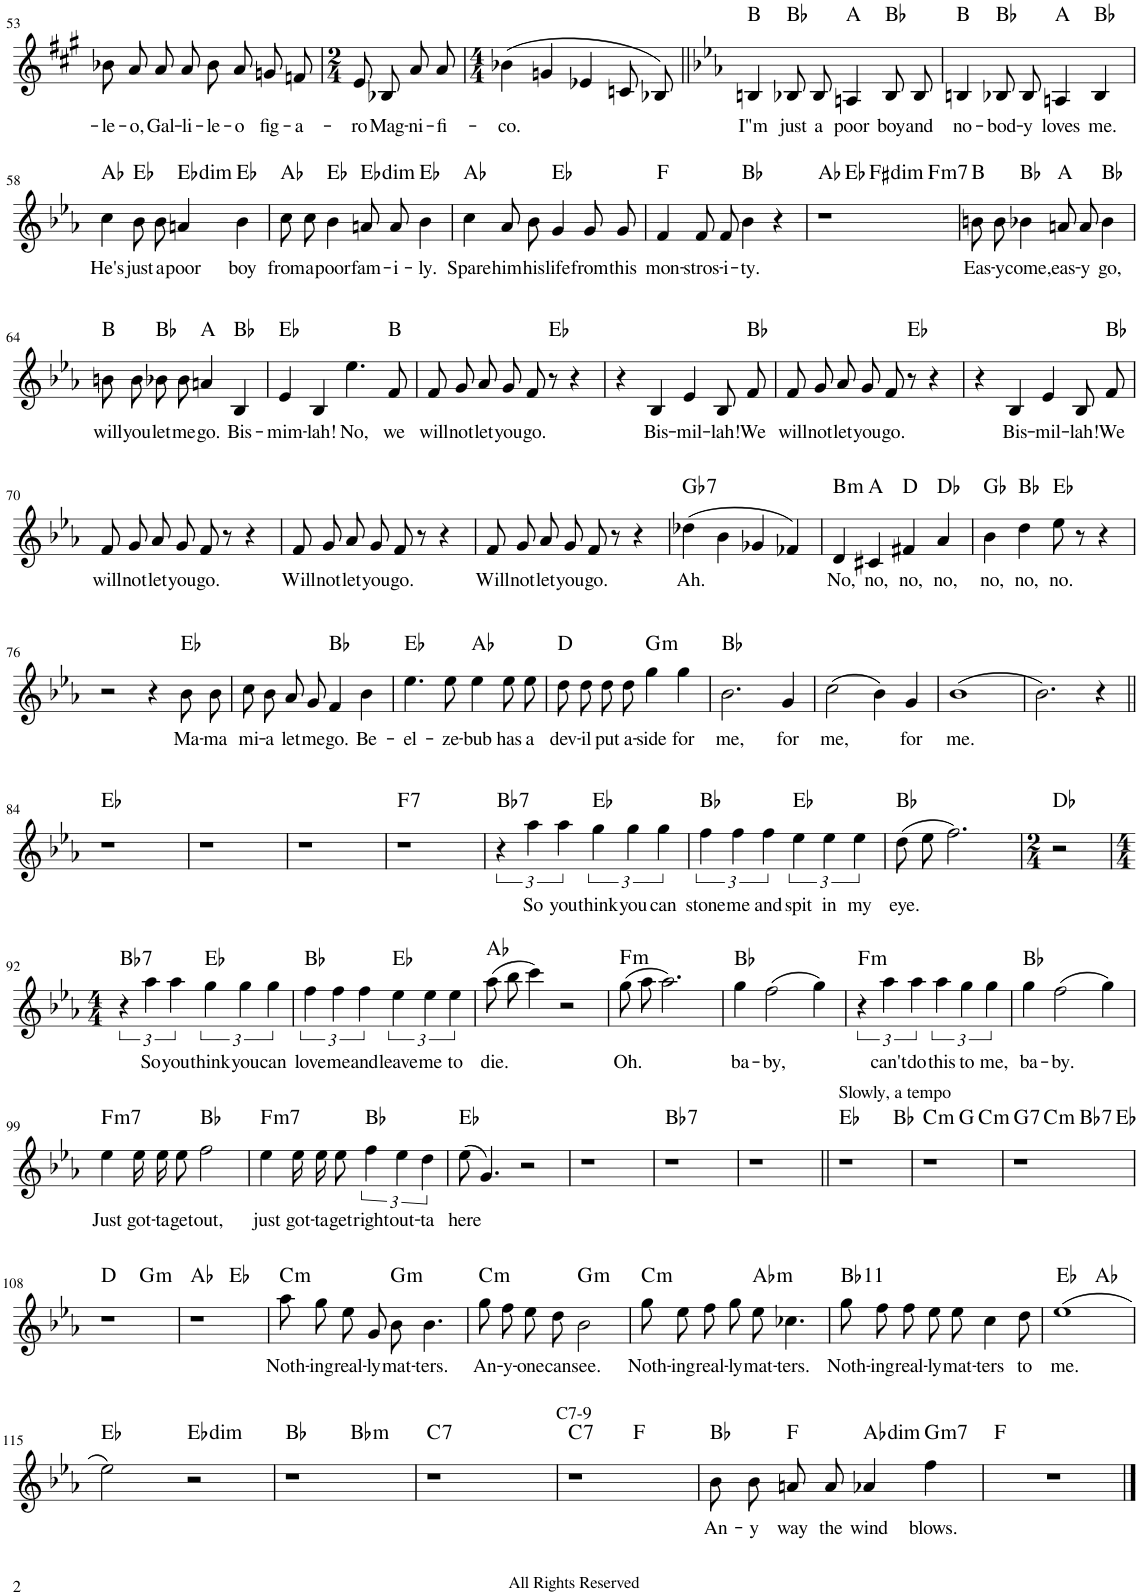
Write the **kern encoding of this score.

**kern	**text	**harte
*part1	*part1	*part1
*staff1	*staff1	*
*I"Alto Saxophone	*	*
*I'A. Sax.	*	*
!!LO:PB:g=z
*clefG2	*	*
*Trd5c9	*	*
*k[f#c#g#]	*	*
*M4/4	*	*
=53	=53	=53
!	!LO:LY:b	!
8b-X/L	-le-	.
!	!LO:LY:b	!
8a/J	-o,	.
!	!LO:LY:b	!
8a/L	-Gal-	.
!	!LO:LY:b	!
8a/J	-li-	.
!	!LO:LY:b	!
8b-/L	-le-	.
!	!LO:LY:b	!
8a/J	-o	.
!	!LO:LY:b	!
8gn/L	-fig-	.
!	!LO:LY:b	!
8fn/J	-a-	.
=54	=54	=54
*M2/4	*	*
!	!LO:LY:b	!
8e/L	-ro	.
!	!LO:LY:b	!
8B-X/J	-Mag-	.
!	!LO:LY:b	!
8a/L	-ni-	.
!	!LO:LY:b	!
8a/J	-fi-	.
=55	=55	=55
*M4/4	*	*
!	!LO:LY:b	!
(4b-X\	-co.	.
4gn/	.	.
4e-X/	.	.
8cn/L	.	.
8B-X/J)	.	.
=56||	=56||	=56||
*k[b-e-a-]	*	*
!	!LO:LY:b	!
4Bn/	-I"m	B:maj
!	!LO:LY:b	!
8B-X/L	-just	Bb:maj
!	!LO:LY:b	!
8B-/J	-a	.
!	!LO:LY:b	!
4An/	-poor	A:maj
!	!LO:LY:b	!
8B-/L	-boy	Bb:maj
!	!LO:LY:b	!
8B-/J	-and	.
=57	=57	=57
!	!LO:LY:b	!
4Bn/	-no-	B:maj
!	!LO:LY:b	!
8B-X/L	-bod-	Bb:maj
!	!LO:LY:b	!
8B-/J	-y	.
!	!LO:LY:b	!
4An/	-loves	A:maj
!	!LO:LY:b	!
4B-/	-me.	Bb:maj
!!LO:LB:g=z
=58	=58	=58
!	!LO:LY:b	!
4cc\	-He's	Ab:maj
!	!LO:LY:b	!
8b-\L	-just	Eb:maj
!	!LO:LY:b	!
8b-\J	-a	.
!	!LO:LY:b	!LO:H:kt=dim
4an/	-poor	Eb:dim
!	!LO:LY:b	!
4b-\	-boy	Eb:maj
=59	=59	=59
!	!LO:LY:b	!
8cc\L	-from	Ab:maj
!	!LO:LY:b	!
8cc\J	-a	.
!	!LO:LY:b	!
4b-\	-poor	Eb:maj
!	!LO:LY:b	!LO:H:kt=dim
8an/L	-fam-	Eb:dim
!	!LO:LY:b	!
8a/J	-i-	.
!	!LO:LY:b	!
4b-\	-ly.	Eb:maj
=60	=60	=60
!	!LO:LY:b	!
4cc\	-Spare	Ab:maj
!	!LO:LY:b	!
8a-/L	-him	.
!	!LO:LY:b	!
8b-/J	-his	.
!	!LO:LY:b	!
4g/	-life	Eb:maj
!	!LO:LY:b	!
8g/L	-from	.
!	!LO:LY:b	!
8g/J	-this	.
=61	=61	=61
!	!LO:LY:b	!
4f/	-mon-	F:maj
!	!LO:LY:b	!
8f/L	-stros-	.
!	!LO:LY:b	!
8f/J	-i-	.
!	!LO:LY:b	!
4b-\	-ty.	Bb:maj
4r	.	.
=62	=62	=62
*^	*	*
*	*^	*	*
*	*	*^	*	*
1r	4ryy	2ryy	2.ryy	.	Ab:maj
.	2.ryy	.	.	.	Eb:maj
!	!	!	!	!	!LO:H:kt=dim
.	.	2ryy	.	.	F#:dim
!	!	!	!	!	!LO:H:kt=m7
.	.	.	4ryy	.	F:min7
=63	=63	=63	=63	=63	=63
!	!	!	!	!LO:LY:b	!
*v	*v	*v	*v	*	*
8bn\L	-Eas-	B:maj
!	!LO:LY:b	!
8b\J	-y	.
!	!LO:LY:b	!
4b-X\	-come,	Bb:maj
!	!LO:LY:b	!
8an/L	-eas-	A:maj
!	!LO:LY:b	!
8a/J	-y	.
!	!LO:LY:b	!
4b-\	-go,	Bb:maj
!!LO:LB:g=z
=64	=64	=64
!	!LO:LY:b	!
8bn\L	-will	B:maj
!	!LO:LY:b	!
8b\J	-you	.
!	!LO:LY:b	!
8b-X\L	-let	Bb:maj
!	!LO:LY:b	!
8b-\J	-me	.
!	!LO:LY:b	!
4an/	-go.	A:maj
!	!LO:LY:b	!
4B-/	-Bis-	Bb:maj
=65	=65	=65
!	!LO:LY:b	!
4e-/	-mim-	Eb:maj
!	!LO:LY:b	!
4B-/	-lah!	.
!	!LO:LY:b	!
4.ee-\	-No,	.
!	!LO:LY:b	!
8f/	-we	B:maj
=66	=66	=66
!	!LO:LY:b	!
8f/L	-will	.
!	!LO:LY:b	!
8g/J	-not	.
!	!LO:LY:b	!
8a-/L	-let	.
!	!LO:LY:b	!
8g/J	-you	.
!	!LO:LY:b	!
8f/	-go.	.
8r	.	Eb:maj
4r	.	.
=67	=67	=67
4r	.	.
!	!LO:LY:b	!
4B-/	-Bis-	.
!	!LO:LY:b	!
4e-/	-mil-	.
!	!LO:LY:b	!
8B-/	-lah!	.
!	!LO:LY:b	!
8f/	-We	Bb:maj
=68	=68	=68
!	!LO:LY:b	!
8f/L	-will	.
!	!LO:LY:b	!
8g/J	-not	.
!	!LO:LY:b	!
8a-/L	-let	.
!	!LO:LY:b	!
8g/J	-you	.
!	!LO:LY:b	!
8f/	-go.	.
8r	.	Eb:maj
4r	.	.
=69	=69	=69
4r	.	.
!	!LO:LY:b	!
4B-/	-Bis-	.
!	!LO:LY:b	!
4e-/	-mil-	.
!	!LO:LY:b	!
8B-/	-lah!	.
!	!LO:LY:b	!
8f/	-We	Bb:maj
!!LO:LB:g=z
=70	=70	=70
!	!LO:LY:b	!
8f/L	-will	.
!	!LO:LY:b	!
8g/J	-not	.
!	!LO:LY:b	!
8a-/L	-let	.
!	!LO:LY:b	!
8g/J	-you	.
!	!LO:LY:b	!
8f/	-go.	.
8r	.	.
4r	.	.
=71	=71	=71
!	!LO:LY:b	!
8f/L	-Will	.
!	!LO:LY:b	!
8g/J	-not	.
!	!LO:LY:b	!
8a-/L	-let	.
!	!LO:LY:b	!
8g/J	-you	.
!	!LO:LY:b	!
8f/	-go.	.
8r	.	.
4r	.	.
=72	=72	=72
!	!LO:LY:b	!
8f/L	-Will	.
!	!LO:LY:b	!
8g/J	-not	.
!	!LO:LY:b	!
8a-/L	-let	.
!	!LO:LY:b	!
8g/J	-you	.
!	!LO:LY:b	!
8f/	-go.	.
8r	.	.
4r	.	.
=73	=73	=73
!	!LO:LY:b	!LO:H:kt=7
(4dd-X\	-Ah.	Gb:7
4b-\	.	.
4g-X/	.	.
4f-X/)	.	.
=74	=74	=74
!	!LO:LY:b	!LO:H:kt=m
4d/	-No,	B:min
!	!LO:LY:b	!
4c#X/	-no,	A:maj
!	!LO:LY:b	!
4f#X/	-no,	D:maj
!	!LO:LY:b	!
4a-/	-no,	Db:maj
=75	=75	=75
!	!LO:LY:b	!
4b-\	-no,	Gb:maj
!	!LO:LY:b	!
4dd\	-no,	Bb:maj
!	!LO:LY:b	!
8ee-\	-no.	Eb:maj
8r	.	.
4r	.	.
!!LO:LB:g=z
=76	=76	=76
2r	.	.
4r	.	.
!	!LO:LY:b	!
8b-\L	-Ma-	Eb:maj
!	!LO:LY:b	!
8b-\J	-ma	.
=77	=77	=77
!	!LO:LY:b	!
8cc\L	-mi-	.
!	!LO:LY:b	!
8b-\J	-a	.
!	!LO:LY:b	!
8a-/L	-let	.
!	!LO:LY:b	!
8g/J	-me	.
!	!LO:LY:b	!
4f/	-go.	Bb:maj
!	!LO:LY:b	!
4b-\	-Be-	.
=78	=78	=78
!	!LO:LY:b	!
4.ee-\	-el-	Eb:maj
!	!LO:LY:b	!
8ee-\	-ze-	.
!	!LO:LY:b	!
4ee-\	-bub	Ab:maj
!	!LO:LY:b	!
8ee-\L	-has	.
!	!LO:LY:b	!
8ee-\J	-a	.
=79	=79	=79
!	!LO:LY:b	!
8dd\L	-dev-	D:maj
!	!LO:LY:b	!
8dd\J	-il	.
!	!LO:LY:b	!
8dd\L	-put	.
!	!LO:LY:b	!
8dd\J	-a-	.
!	!LO:LY:b	!LO:H:kt=m
4gg\	-side	G:min
!	!LO:LY:b	!
4gg\	-for	.
=80	=80	=80
!	!LO:LY:b	!
2.b-\	-me,	Bb:maj
!	!LO:LY:b	!
4g/	-for	.
=81	=81	=81
!	!LO:LY:b	!
(2cc\	-me,	.
4b-\)	.	.
!	!LO:LY:b	!
4g/	-for	.
=82	=82	=82
!	!LO:LY:b	!
(1b-	-me.	.
=83	=83	=83
2.b-\)	.	.
4r	.	.
!!LO:LB:g=z
=84||	=84||	=84||
1r	.	Eb:maj
=85	=85	=85
1r	.	.
=86	=86	=86
1r	.	.
=87	=87	=87
!	!	!LO:H:kt=7
1r	.	F:7
=88	=88	=88
!	!	!LO:H:kt=7
6r	.	Bb:7
!	!LO:LY:b	!
6aa-\	-So	.
!	!LO:LY:b	!
6aa-\	-you	.
!	!LO:LY:b	!
6gg\	-think	Eb:maj
!	!LO:LY:b	!
6gg\	-you	.
!	!LO:LY:b	!
6gg\	-can	.
=89	=89	=89
!	!LO:LY:b	!
6ff\	-stone	Bb:maj
!	!LO:LY:b	!
6ff\	-me	.
!	!LO:LY:b	!
6ff\	-and	.
!	!LO:LY:b	!
6ee-\	-spit	Eb:maj
!	!LO:LY:b	!
6ee-\	-in	.
!	!LO:LY:b	!
6ee-\	-my	.
=90	=90	=90
!	!LO:LY:b	!
(8dd\L	-eye.	Bb:maj
8ee-\J	.	.
2.ff\)	.	.
=91	=91	=91
*M2/4	*	*
2r	.	Db:maj
!!LO:LB:g=z
=92	=92	=92
*M4/4	*	*
!	!	!LO:H:kt=7
6r	.	Bb:7
!	!LO:LY:b	!
6aa-\	-So	.
!	!LO:LY:b	!
6aa-\	-you	.
!	!LO:LY:b	!
6gg\	-think	Eb:maj
!	!LO:LY:b	!
6gg\	-you	.
!	!LO:LY:b	!
6gg\	-can	.
=93	=93	=93
!	!LO:LY:b	!
6ff\	-love	Bb:maj
!	!LO:LY:b	!
6ff\	-me	.
!	!LO:LY:b	!
6ff\	-and	.
!	!LO:LY:b	!
6ee-\	-leave	Eb:maj
!	!LO:LY:b	!
6ee-\	-me	.
!	!LO:LY:b	!
6ee-\	-to	.
=94	=94	=94
!	!LO:LY:b	!
(8aa-\L	-die.	Ab:maj
8bb-\J	.	.
4ccc\)	.	.
2r	.	.
=95	=95	=95
!	!LO:LY:b	!LO:H:kt=m
(8gg\L	-Oh.	F:min
8aa-\J	.	.
2.aa-\)	.	.
=96	=96	=96
!	!LO:LY:b	!
4gg\	-ba-	Bb:maj
!	!LO:LY:b	!
(2ff\	-by,	.
4gg\)	.	.
=97	=97	=97
!	!	!LO:H:kt=m
6r	.	F:min
!	!LO:LY:b	!
6aa-\	-can't	.
!	!LO:LY:b	!
6aa-\	-do	.
!	!LO:LY:b	!
6aa-\	-this	.
!	!LO:LY:b	!
6gg\	-to	.
!	!LO:LY:b	!
6gg\	-me,	.
=98	=98	=98
!	!LO:LY:b	!
4gg\	-ba-	Bb:maj
!	!LO:LY:b	!
(2ff\	-by.	.
4gg\)	.	.
!!LO:LB:g=z
=99	=99	=99
!	!LO:LY:b	!LO:H:kt=m7
4ee-\	-Just	F:min7
!	!LO:LY:b	!
16ee-\LL	-got-	.
!	!LO:LY:b	!
16ee-\J	-ta	.
!	!LO:LY:b	!
8ee-\J	-get	.
!	!LO:LY:b	!
2ff\	-out,	Bb:maj
=100	=100	=100
!	!LO:LY:b	!LO:H:kt=m7
4ee-\	-just	F:min7
!	!LO:LY:b	!
16ee-\LL	-got-	.
!	!LO:LY:b	!
16ee-\J	-ta	.
!	!LO:LY:b	!
8ee-\J	-get	.
!	!LO:LY:b	!
6ff\	-right	Bb:maj
!	!LO:LY:b	!
6ee-\	-out-	.
!	!LO:LY:b	!
6dd\	-ta	.
=101	=101	=101
!	!LO:LY:b	!
(8ee-\	-here	Eb:maj
4.g/)	.	.
2r	.	.
=102	=102	=102
1r	.	.
=103	=103	=103
!	!	!LO:H:kt=7
1r	.	Bb:7
=104	=104	=104
1r	.	.
=105||	=105||	=105||
!LO:TX:a:t=Slowly, a tempo	!	!
*^	*	*
1r	2.ryy	.	Eb:maj
.	4ryy	.	Bb:maj
=106	=106	=106	=106
!	!	!	!LO:H:kt=m
*	*^	*	*
1r	2ryy	2.ryy	.	C:min
.	2ryy	.	.	G:maj
!	!	!	!	!LO:H:kt=m
.	.	4ryy	.	C:min
=107	=107	=107	=107	=107
!	!	!	!	!LO:H:kt=7
*	*	*^	*	*
1r	4ryy	2ryy	2.ryy	.	G:7
!	!	!	!	!	!LO:H:kt=m
.	2.ryy	.	.	.	C:min
!	!	!	!	!	!LO:H:kt=7
.	.	2ryy	.	.	Bb:7
.	.	.	4ryy	.	Eb:maj
*	*v	*v	*v	*	*
!!LO:LB:g=z
=108	=108	=108	=108
1r	2ryy	.	D:maj
!	!	!	!LO:H:kt=m
.	2ryy	.	G:min
=109	=109	=109	=109
1r	2ryy	.	Ab:maj
.	2ryy	.	Eb:maj
=110	=110	=110	=110
!	!	!LO:LY:b	!LO:H:kt=m
*v	*v	*	*
8aa-\L	-Noth-	C:min
!	!LO:LY:b	!
8gg\J	-ing	.
!	!LO:LY:b	!
8ee-\L	-real-	.
!	!LO:LY:b	!
8g\J	-ly	.
!	!LO:LY:b	!LO:H:kt=m
8b-\	-mat-	G:min
!	!LO:LY:b	!
4.b-\	-ters.	.
=111	=111	=111
!	!LO:LY:b	!LO:H:kt=m
8gg\L	-An-	C:min
!	!LO:LY:b	!
8ff\J	-y-	.
!	!LO:LY:b	!
8ee-\L	-one	.
!	!LO:LY:b	!
8dd\J	-can	.
!	!LO:LY:b	!LO:H:kt=m
2b-\	-see.	G:min
=112	=112	=112
!	!LO:LY:b	!LO:H:kt=m
8gg\L	-Noth-	C:min
!	!LO:LY:b	!
8ee-\J	-ing	.
!	!LO:LY:b	!
8ff\L	-real-	.
!	!LO:LY:b	!
8gg\J	-ly	.
!	!LO:LY:b	!LO:H:kt=m
8ee-\	-mat-	Ab:min
!	!LO:LY:b	!
4.cc-X\	-ters.	.
=113	=113	=113
!	!LO:LY:b	!LO:H:kt=11
8gg\L	-Noth-	Bb:9(11)
!	!LO:LY:b	!
8ff\J	-ing	.
!	!LO:LY:b	!
8ff\L	-real-	.
!	!LO:LY:b	!
8ee-\J	-ly	.
!	!LO:LY:b	!
8ee-\	-mat-	.
!	!LO:LY:b	!
4cc\	-ters	.
!	!LO:LY:b	!
8dd\	-to	.
=114	=114	=114
!	!LO:LY:b	!
*^	*	*
(1ee-	2ryy	-me.	Eb:maj
.	2ryy	.	Ab:maj
*v	*v	*	*
!!LO:LB:g=z
=115	=115	=115
2ee-\)	.	Eb:maj
!	!	!LO:H:kt=dim
2r	.	Eb:dim
=116	=116	=116
*^	*	*
1r	2ryy	.	Bb:maj
!	!	!	!LO:H:kt=m
.	2ryy	.	Bb:min
*v	*v	*	*
=117	=117	=117
1r	.	C:7
!LO:TX:a:t=C7-9	!	!LO:H:kt=7
=118	=118	=118
!	!	!LO:H:kt=7
*^	*	*
1r	2ryy	.	C:7
.	2ryy	.	F:maj
=119	=119	=119	=119
!	!	!LO:LY:b	!
*v	*v	*	*
8b-\L	-An-	Bb:maj
!	!LO:LY:b	!
8b-\J	-y	.
!	!LO:LY:b	!
8an/L	-way	F:maj
!	!LO:LY:b	!
8a/J	-the	.
!	!LO:LY:b	!LO:H:kt=dim
4a-X/	-wind	Ab:dim
!	!LO:LY:b	!LO:H:kt=m7
4ff\	-blows.	G:min7
=120	=120	=120
1r	.	F:maj
==	==	==
*-	*-	*-
